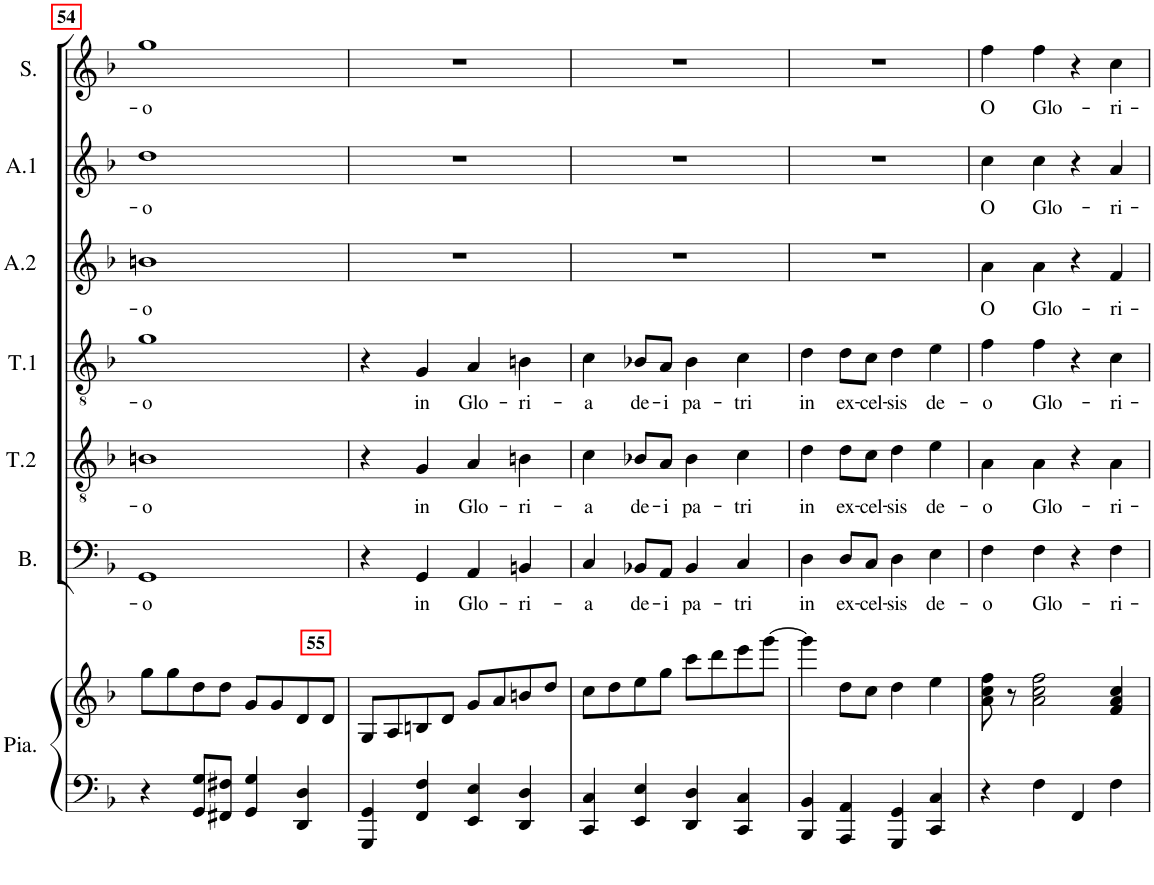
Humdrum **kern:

**kern	**kern	**kern	**text	**kern	**text	**kern	**text	**kern	**text	**kern	**text	**kern	**text
*part7	*part7	*part6	*part6	*part5	*part5	*part4	*part4	*part3	*part3	*part2	*part2	*part1	*part1
*staff8	*staff7	*staff6	*staff6	*staff5	*staff5	*staff4	*staff4	*staff3	*staff3	*staff2	*staff2	*staff1	*staff1
*I"Piano	*	*I"Basse	*	*I"Ténor 2	*	*I"Ténor 1	*	*I"Alto 2	*	*I"Alto 1	*	*I"Soprano	*
*I'Pia.	*	*I'B.	*	*I'T.2	*	*I'T.1	*	*I'A.2	*	*I'A.1	*	*I'S.	*
!!LO:PB:g=z
*clefF4	*clefG2	*clefF4	*	*clefGv2	*	*clefGv2	*	*clefG2	*	*clefG2	*	*clefG2	*
*k[b-]	*k[b-]	*k[b-]	*	*k[b-]	*	*k[b-]	*	*k[b-]	*	*k[b-]	*	*k[b-]	*
*M2/2	*M2/2	*M2/2	*	*M2/2	*	*M2/2	*	*M2/2	*	*M2/2	*	*M2/2	*
*met(c|)	*met(c|)	*met(c|)	*	*met(c|)	*	*met(c|)	*	*met(c|)	*	*met(c|)	*	*met(c|)	*
=54	=54	=54	=54	=54	=54	=54	=54	=54	=54	=54	=54	=54	=54
!	!	!	!LO:LY:b	!	!LO:LY:b	!	!LO:LY:b	!	!LO:LY:b	!	!LO:LY:b	!	!LO:LY:b
4r	8gg\L	1GG	-o	1Bn	-o	1g	-o	1bn	-o	1dd	-o	1gg	-o
.	8gg\	.	.	.	.	.	.	.	.	.	.	.	.
8GG/ 8G/L	8dd\	.	.	.	.	.	.	.	.	.	.	.	.
8FF#X/ 8F#X/J	8dd\J	.	.	.	.	.	.	.	.	.	.	.	.
4GG/ 4G/	8g/L	.	.	.	.	.	.	.	.	.	.	.	.
.	8g/	.	.	.	.	.	.	.	.	.	.	.	.
4DD/ 4D/	8d/	.	.	.	.	.	.	.	.	.	.	.	.
.	8d/J	.	.	.	.	.	.	.	.	.	.	.	.
=55	=55	=55	=55	=55	=55	=55	=55	=55	=55	=55	=55	=55	=55
!	!LO:TX:a:B:t=55	!	!	!	!	!	!	!	!	!	!	!	!
4GGG/ 4GG/	8G/L	4r	.	4r	.	4r	.	1r	.	1r	.	1r	.
.	8A/	.	.	.	.	.	.	.	.	.	.	.	.
!	!	!	!LO:LY:b	!	!LO:LY:b	!	!LO:LY:b	!	!	!	!	!	!
4FF/ 4F/	8Bn/	4GG/	in	4G/	in	4G/	in	.	.	.	.	.	.
.	8d/J	.	.	.	.	.	.	.	.	.	.	.	.
!	!	!	!LO:LY:b	!	!LO:LY:b	!	!LO:LY:b	!	!	!	!	!	!
4EE/ 4E/	8g/L	4AA/	Glo-	4A/	Glo-	4A/	Glo-	.	.	.	.	.	.
.	8a/	.	.	.	.	.	.	.	.	.	.	.	.
!	!	!	!LO:LY:b	!	!LO:LY:b	!	!LO:LY:b	!	!	!	!	!	!
4DD/ 4D/	8bn/	4BBn/	-ri-	4Bn\	-ri-	4Bn\	-ri-	.	.	.	.	.	.
.	8dd/J	.	.	.	.	.	.	.	.	.	.	.	.
=56	=56	=56	=56	=56	=56	=56	=56	=56	=56	=56	=56	=56	=56
!	!	!	!LO:LY:b	!	!LO:LY:b	!	!LO:LY:b	!	!	!	!	!	!
4CC/ 4C/	8cc\L	4C/	-a	4c\	-a	4c\	-a	1r	.	1r	.	1r	.
.	8dd\	.	.	.	.	.	.	.	.	.	.	.	.
!	!	!	!LO:LY:b	!	!LO:LY:b	!	!LO:LY:b	!	!	!	!	!	!
4EE/ 4E/	8ee\	8BB-X/L	de-	8B-X/L	de-	8B-X/L	de-	.	.	.	.	.	.
!	!	!	!LO:LY:b	!	!LO:LY:b	!	!LO:LY:b	!	!	!	!	!	!
.	8gg\J	8AA/J	-i	8A/J	-i	8A/J	-i	.	.	.	.	.	.
!	!	!	!LO:LY:b	!	!LO:LY:b	!	!LO:LY:b	!	!	!	!	!	!
4DD/ 4D/	8ccc\L	4BB-/	pa-	4B-\	pa-	4B-\	pa-	.	.	.	.	.	.
.	8ddd\	.	.	.	.	.	.	.	.	.	.	.	.
!	!	!	!LO:LY:b	!	!LO:LY:b	!	!LO:LY:b	!	!	!	!	!	!
4CC/ 4C/	8eee\	4C/	-tri	4c\	-tri	4c\	-tri	.	.	.	.	.	.
.	[8ggg\J	.	.	.	.	.	.	.	.	.	.	.	.
=57	=57	=57	=57	=57	=57	=57	=57	=57	=57	=57	=57	=57	=57
!	!	!	!LO:LY:b	!	!LO:LY:b	!	!LO:LY:b	!	!	!	!	!	!
4BBB-/ 4BB-/	4ggg\]	4D\	in	4d\	in	4d\	in	1r	.	1r	.	1r	.
!	!	!	!LO:LY:b	!	!LO:LY:b	!	!LO:LY:b	!	!	!	!	!	!
4AAA/ 4AA/	8dd\L	8D/L	ex-	8d\L	ex-	8d\L	ex-	.	.	.	.	.	.
!	!	!	!LO:LY:b	!	!LO:LY:b	!	!LO:LY:b	!	!	!	!	!	!
.	8cc\J	8C/J	-cel-	8c\J	-cel-	8c\J	-cel-	.	.	.	.	.	.
!	!	!	!LO:LY:b	!	!LO:LY:b	!	!LO:LY:b	!	!	!	!	!	!
4GGG/ 4GG/	4dd\	4D\	-sis	4d\	-sis	4d\	-sis	.	.	.	.	.	.
!	!	!	!LO:LY:b	!	!LO:LY:b	!	!LO:LY:b	!	!	!	!	!	!
4CC/ 4C/	4ee\	4E\	de-	4e\	de-	4e\	de-	.	.	.	.	.	.
=58	=58	=58	=58	=58	=58	=58	=58	=58	=58	=58	=58	=58	=58
!	!	!	!LO:LY:b	!	!LO:LY:b	!	!LO:LY:b	!	!LO:LY:b	!	!LO:LY:b	!	!LO:LY:b
4r	8a\ 8cc\ 8ff\	4F\	-o	4A\	-o	4f\	-o	4a\	O	4cc\	O	4ff\	O
.	8r	.	.	.	.	.	.	.	.	.	.	.	.
!	!	!	!LO:LY:b	!	!LO:LY:b	!	!LO:LY:b	!	!LO:LY:b	!	!LO:LY:b	!	!LO:LY:b
4F\	2a\ 2cc\ 2ff\	4F\	Glo-	4A\	Glo-	4f\	Glo-	4a\	Glo-	4cc\	Glo-	4ff\	Glo-
4FF/	.	4r	.	4r	.	4r	.	4r	.	4r	.	4r	.
!	!	!	!LO:LY:b	!	!LO:LY:b	!	!LO:LY:b	!	!LO:LY:b	!	!LO:LY:b	!	!LO:LY:b
4F\	4f/ 4a/ 4cc/	4F\	-ri-	4A\	-ri-	4c\	-ri-	4f/	-ri-	4a/	-ri-	4cc\	-ri-
=	=	=	=	=	=	=	=	=	=	=	=	=	=
*-	*-	*-	*-	*-	*-	*-	*-	*-	*-	*-	*-	*-	*-
